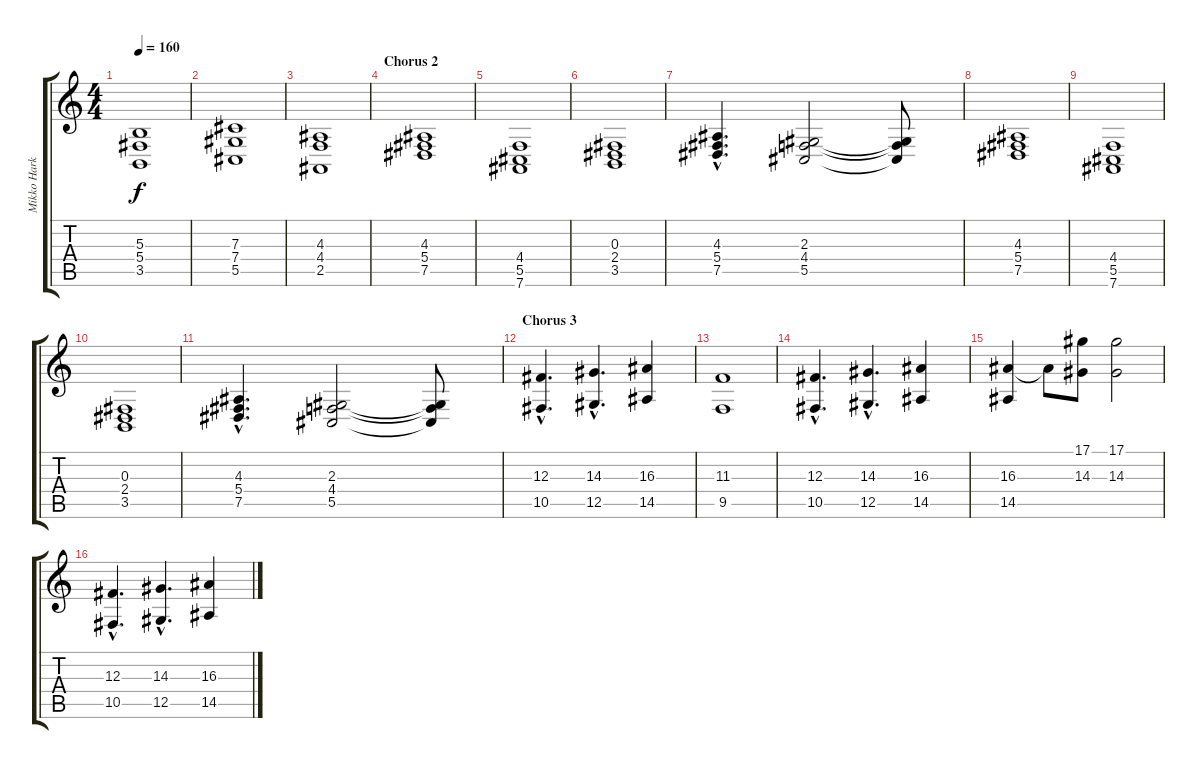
\track ("Mikko Harkin RH" "Mikko Hark") {instrument stringensemble1}
\staff {score tabs}
\tuning (Eb4 Bb3 Gb3 Db3 Ab2 Eb2) {hide}
\ts (4 4)
\tempo 160
\clef g2
\ks c
(5.3 5.4 3.5).1{dy f} |
(7.3 7.4 5.5).1 |
(4.3 4.4 2.5).1 |
\section ("" "Chorus 2")
(4.3 5.4 7.5).1{volume 12 instrument stringensemble1} |
(4.4 5.5 7.6).1 |
(0.3 2.4 3.5).1 |
(4.3{hac} 5.4{hac} 7.5{hac}).4{d} (2.3 4.4 5.5).2 (2.3{t} 4.4{t} 5.5{t}).8 |
(4.3 5.4 7.5).1{instrument stringensemble1} |
(4.4 5.5 7.6).1 |
(0.3 2.4 3.5).1 |
(4.3{hac} 5.4{hac} 7.5{hac}).4{d} (2.3 4.4 5.5).2 (2.3{t} 4.4{t} 5.5{t}).8 |
\section ("" "Chorus 3")
(12.3{hac} 10.5{hac}).4{d volume 14 instrument stringensemble1} (14.3{hac} 12.5{hac}).4{d} (16.3 14.5).4 |
(11.3 9.5).1 |
(12.3{hac} 10.5{hac}).4{d} (14.3{hac} 12.5{hac}).4{d} (16.3 14.5).4 |
(16.3 14.5).4 16.3{t}.8 (17.1 14.3).8 (17.1 14.3).2 |
(12.3{hac} 10.5{hac}).4{d} (14.3{hac} 12.5{hac}).4{d} (16.3 14.5).4
